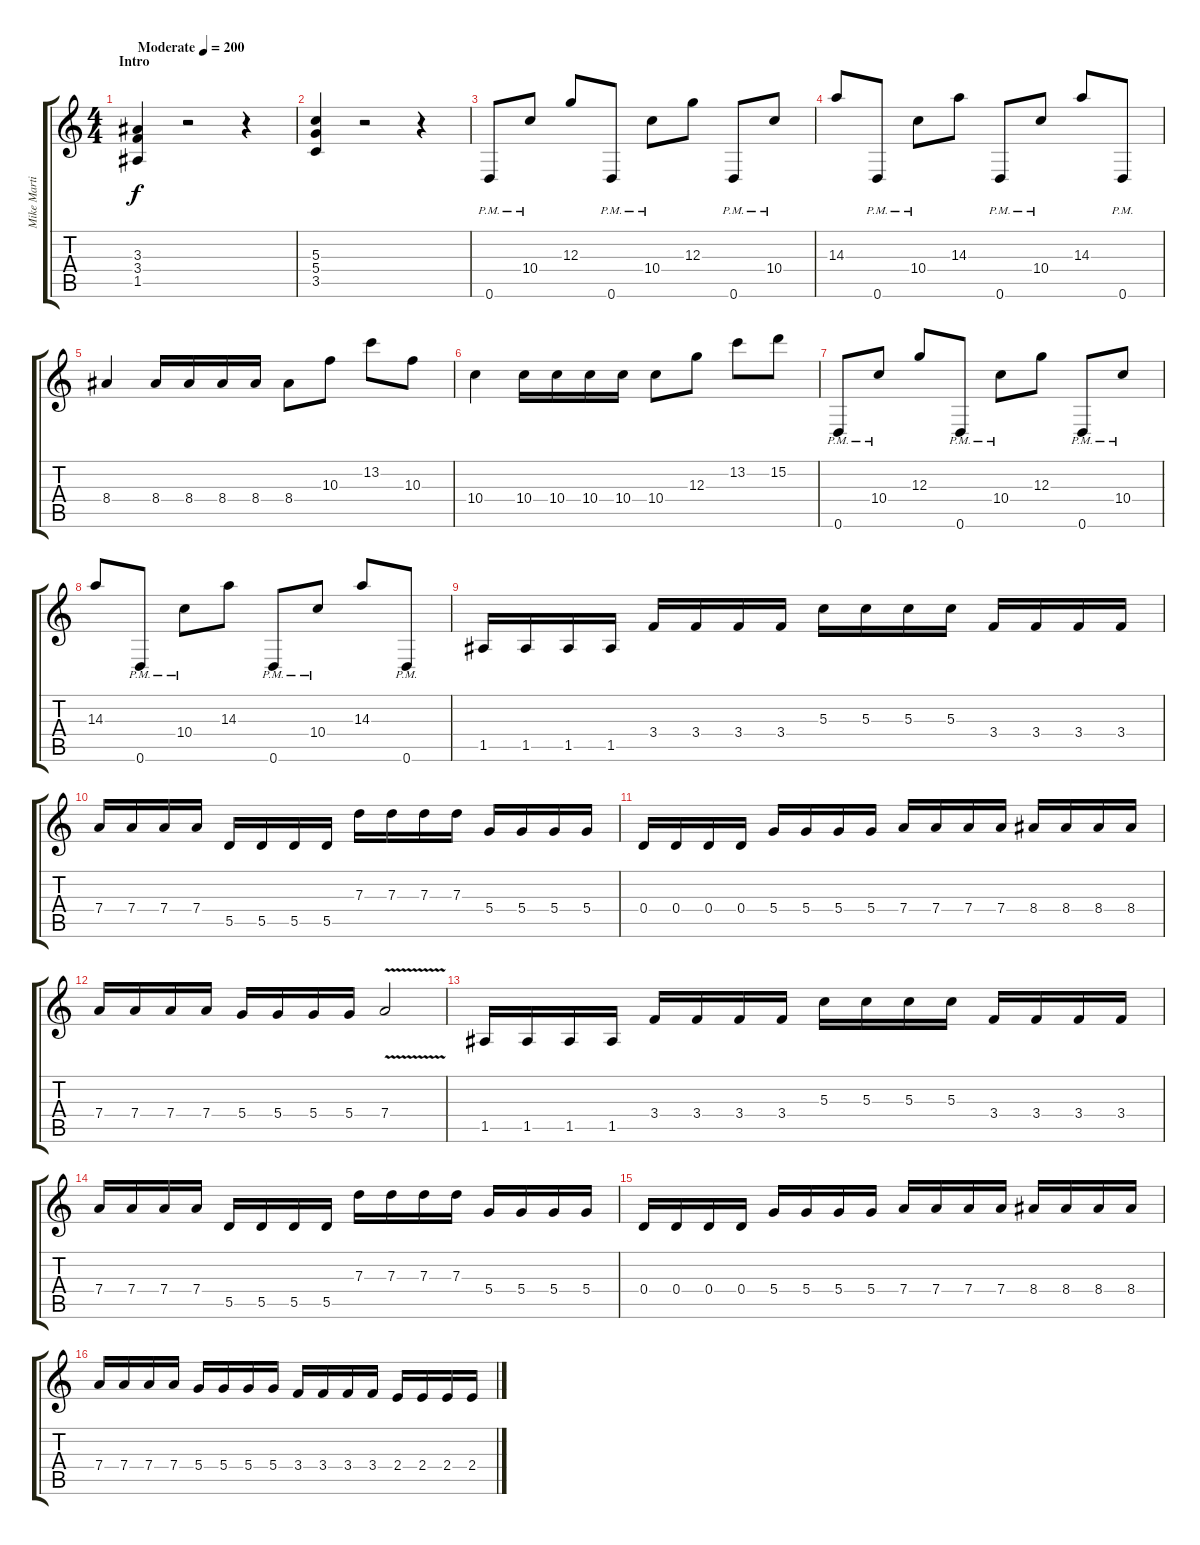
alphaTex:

\track ("Mike Martin" "Mike Marti") {instrument overdrivenguitar}
\staff {score tabs}
\tuning (E4 B3 G3 D3 A2 D2) {hide}
\ts (4 4)
\section ("" "Intro")
\tempo (200 "Moderate")
\clef g2
\ks c
(3.3 3.4 1.5).4{dy f instrument overdrivenguitar} r.2 r.4 |
(5.3 5.4 3.5).4 r.2 r.4 |
0.6{pm}.8 10.4{pm}.8 12.3.8 0.6{pm}.8 10.4{pm}.8 12.3.8 0.6{pm}.8 10.4{pm}.8 |
14.3.8 0.6{pm}.8 10.4{pm}.8 14.3.8 0.6{pm}.8 10.4{pm}.8 14.3.8 0.6{pm}.8 |
8.4.4 8.4.16 8.4.16 8.4.16 8.4.16 8.4.8 10.3.8 13.2.8 10.3.8 |
10.4.4 10.4.16 10.4.16 10.4.16 10.4.16 10.4.8 12.3.8 13.2.8 15.2.8 |
0.6{pm}.8 10.4{pm}.8 12.3.8 0.6{pm}.8 10.4{pm}.8 12.3.8 0.6{pm}.8 10.4{pm}.8 |
14.3.8 0.6{pm}.8 10.4{pm}.8 14.3.8 0.6{pm}.8 10.4{pm}.8 14.3.8 0.6{pm}.8 |
1.5.16 1.5.16 1.5.16 1.5.16 3.4.16 3.4.16 3.4.16 3.4.16 5.3.16 5.3.16 5.3.16 5.3.16 3.4.16 3.4.16 3.4.16 3.4.16 |
7.4.16 7.4.16 7.4.16 7.4.16 5.5.16 5.5.16 5.5.16 5.5.16 7.3.16 7.3.16 7.3.16 7.3.16 5.4.16 5.4.16 5.4.16 5.4.16 |
0.4.16 0.4.16 0.4.16 0.4.16 5.4.16 5.4.16 5.4.16 5.4.16 7.4.16 7.4.16 7.4.16 7.4.16 8.4.16 8.4.16 8.4.16 8.4.16 |
7.4.16 7.4.16 7.4.16 7.4.16 5.4.16 5.4.16 5.4.16 5.4.16 7.4{v}.2 |
1.5.16 1.5.16 1.5.16 1.5.16 3.4.16 3.4.16 3.4.16 3.4.16 5.3.16 5.3.16 5.3.16 5.3.16 3.4.16 3.4.16 3.4.16 3.4.16 |
7.4.16 7.4.16 7.4.16 7.4.16 5.5.16 5.5.16 5.5.16 5.5.16 7.3.16 7.3.16 7.3.16 7.3.16 5.4.16 5.4.16 5.4.16 5.4.16 |
0.4.16 0.4.16 0.4.16 0.4.16 5.4.16 5.4.16 5.4.16 5.4.16 7.4.16 7.4.16 7.4.16 7.4.16 8.4.16 8.4.16 8.4.16 8.4.16 |
7.4.16 7.4.16 7.4.16 7.4.16 5.4.16 5.4.16 5.4.16 5.4.16 3.4.16 3.4.16 3.4.16 3.4.16 2.4.16 2.4.16 2.4.16 2.4.16
